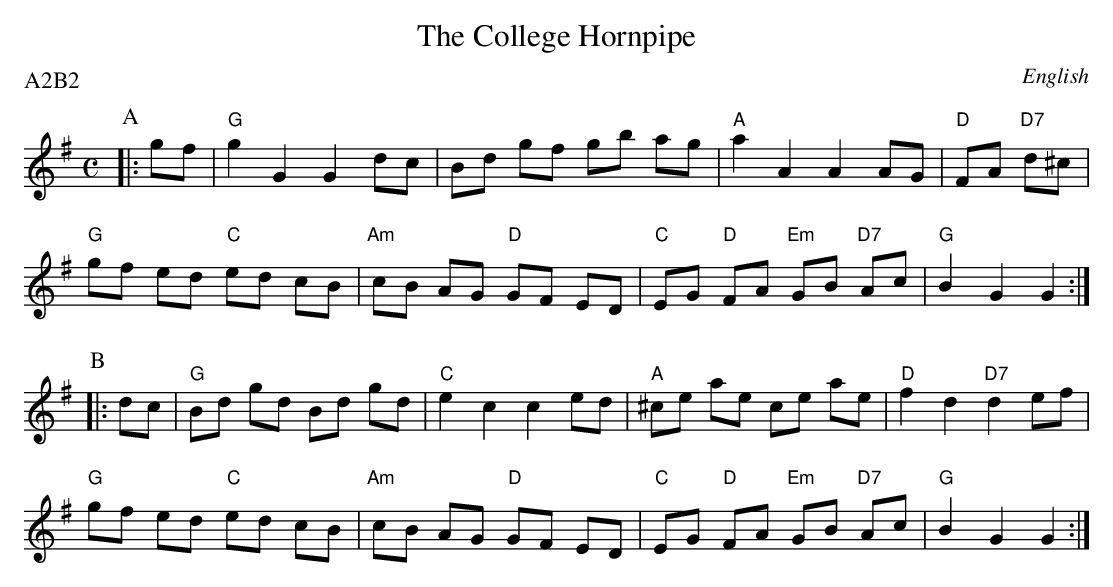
X:1
T:College Hornpipe, The
M:C
L:1/8
O:English
P:A2B2
K:G
P:A
|: gf | "G" g2 G2 G2 dc | Bd gf gb ag | "A" a2 A2 A2 AG | "D" FA "D7" d^c |
"G" gf ed "C" ed cB | "Am" cB AG "D" GF ED |\
    "C" EG "D" FA "Em" GB "D7" Ac | "G" B2 G2 G2 :|
P:B
|: dc | "G" Bd gd Bd gd | "C" e2 c2 c2 ed | "A" ^ce ae ce ae |\
    "D" f2 d2 "D7" d2 ef |
"G" gf ed "C" ed cB | "Am" cB AG "D" GF ED |\
    "C" EG "D" FA "Em" GB "D7" Ac | "G" B2 G2 G2 :|
